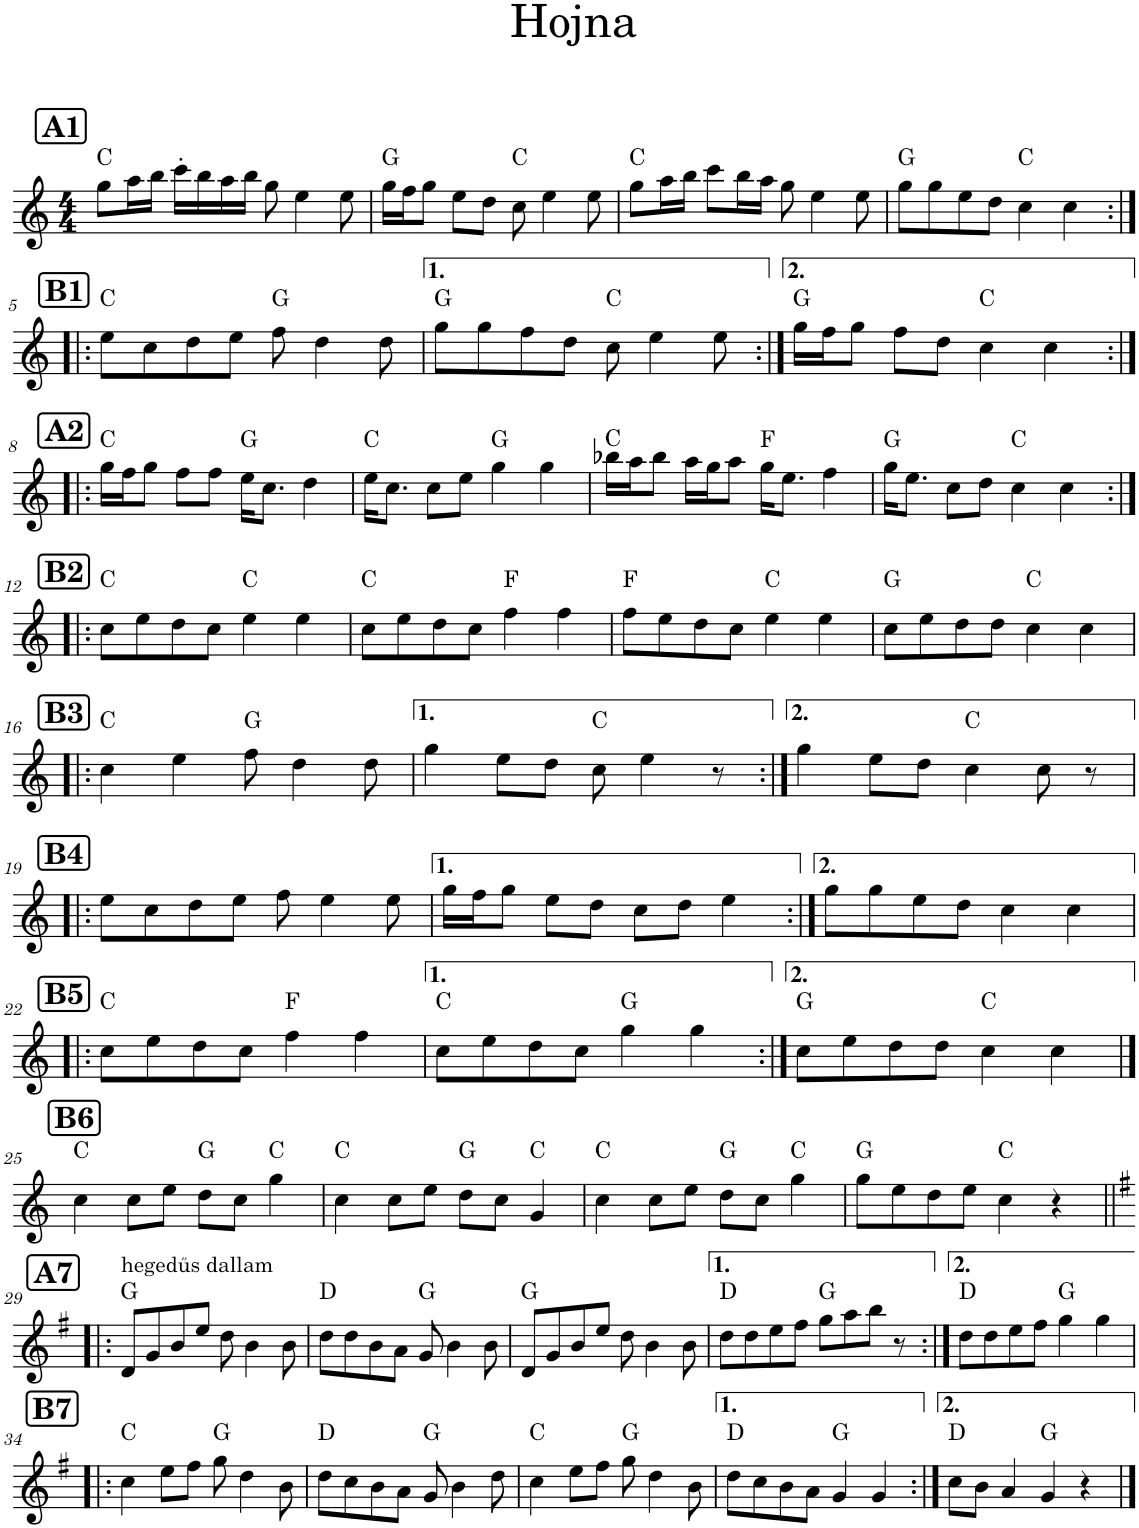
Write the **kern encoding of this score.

**kern	**harte
*part1	*part1
*staff1	*
*I"Piano	*
*I'Pno.	*
*clefG2	*
*k[]	*
*M4/4	*
!!LO:REH:place=s1:a:B:cj:fs=14:t=A1
=1	=1
8gg\L	C:maj
16aa\L	.
16bb\JJ	.
16ccc'\LL	.
16bb\	.
16aa\	.
16bb\JJ	.
8gg\	.
4ee\	.
8ee\	.
=2	=2
16gg\LL	G:maj
16ff\J	.
8gg\J	.
8ee\L	.
8dd\J	.
8cc\	C:maj
4ee\	.
8ee\	.
=3	=3
8gg\L	C:maj
16aa\L	.
16bb\JJ	.
8ccc\L	.
16bb\L	.
16aa\JJ	.
8gg\	.
4ee\	.
8ee\	.
=4	=4
8gg\L	G:maj
8gg\	.
8ee\	.
8dd\J	.
4cc\	C:maj
4cc\	.
!!LO:LB:g=z
!!LO:REH:place=s1:a:B:cj:fs=14:t=B1
=5:|!|:	=5:|!|:
8ee\L	C:maj
8cc\	.
8dd\	.
8ee\J	.
8ff\	G:maj
4dd\	.
8dd\	.
=6	=6
8gg\L	G:maj
8gg\	.
8ff\	.
8dd\J	.
8cc\	C:maj
4ee\	.
8ee\	.
=7:|!	=7:|!
16gg\LL	G:maj
16ff\J	.
8gg\J	.
8ff\L	.
8dd\J	.
4cc\	C:maj
4cc\	.
!!LO:LB:g=z
!!LO:REH:place=s1:a:B:cj:fs=14:t=A2
=8:|!|:	=8:|!|:
16gg\LL	C:maj
16ff\J	.
8gg\J	.
8ff\L	.
8ff\J	.
16ee\KL	G:maj
8.cc\J	.
4dd\	.
=9	=9
16ee\KL	C:maj
8.cc\J	.
8cc\L	.
8ee\J	.
4gg\	G:maj
4gg\	.
=10	=10
16bb-X\LL	C:maj
16aa\J	.
8bb-\J	.
16aa\LL	.
16gg\J	.
8aa\J	.
16gg\KL	F:maj
8.ee\J	.
4ff\	.
=11	=11
16gg\KL	G:maj
8.ee\J	.
8cc\L	.
8dd\J	.
4cc\	C:maj
4cc\	.
!!LO:LB:g=z
!!LO:REH:place=s1:a:B:cj:fs=14:t=B2
=12:|!|:	=12:|!|:
8cc\L	C:maj
8ee\	.
8dd\	.
8cc\J	.
4ee\	C:maj
4ee\	.
=13	=13
8cc\L	C:maj
8ee\	.
8dd\	.
8cc\J	.
4ff\	F:maj
4ff\	.
=14	=14
8ff\L	F:maj
8ee\	.
8dd\	.
8cc\J	.
4ee\	C:maj
4ee\	.
=15	=15
8cc\L	G:maj
8ee\	.
8dd\	.
8dd\J	.
4cc\	C:maj
4cc\	.
!!LO:LB:g=z
!!LO:REH:place=s1:a:B:cj:fs=14:t=B3
=16!|:	=16!|:
4cc\	C:maj
4ee\	.
8ff\	G:maj
4dd\	.
8dd\	.
=17	=17
4gg\	.
8ee\L	.
8dd\J	.
8cc\	C:maj
4ee\	.
8r	.
=18:|!	=18:|!
4gg\	.
8ee\L	.
8dd\J	.
4cc\	C:maj
8cc\	.
8r	.
!!LO:LB:g=z
!!LO:REH:place=s1:a:B:cj:fs=14:t=B4
=19!|:	=19!|:
8ee\L	.
8cc\	.
8dd\	.
8ee\J	.
8ff\	.
4ee\	.
8ee\	.
=20	=20
16gg\LL	.
16ff\J	.
8gg\J	.
8ee\L	.
8dd\J	.
8cc\L	.
8dd\J	.
4ee\	.
=21:|!	=21:|!
8gg\L	.
8gg\	.
8ee\	.
8dd\J	.
4cc\	.
4cc\	.
!!LO:LB:g=z
!!LO:REH:place=s1:a:B:cj:fs=14:t=B5
=22!|:	=22!|:
8cc\L	C:maj
8ee\	.
8dd\	.
8cc\J	.
4ff\	F:maj
4ff\	.
=23	=23
8cc\L	C:maj
8ee\	.
8dd\	.
8cc\J	.
4gg\	G:maj
4gg\	.
=24:|!	=24:|!
8cc\L	G:maj
8ee\	.
8dd\	.
8dd\J	.
4cc\	C:maj
4cc\	.
!!LO:LB:g=z
!!LO:REH:place=s1:a:B:cj:fs=14:t=B6
==25	==25
4cc\	C:maj
8cc\L	.
8ee\J	.
8dd\L	G:maj
8cc\J	.
4gg\	C:maj
=26	=26
4cc\	C:maj
8cc\L	.
8ee\J	.
8dd\L	G:maj
8cc\J	.
4g/	C:maj
=27	=27
4cc\	C:maj
8cc\L	.
8ee\J	.
8dd\L	G:maj
8cc\J	.
4gg\	C:maj
=28	=28
8gg\L	G:maj
8ee\	.
8dd\	.
8ee\J	.
4cc\	C:maj
4r	.
!!LO:LB:g=z
!!LO:REH:place=s1:a:B:cj:fs=14:t=A7
=29!|:	=29!|:
*k[f#]	*
!LO:TX:a:t=hegedűs dallam	!
8d/L	G:maj
8g/	.
8b/	.
8ee/J	.
8dd\	.
4b\	.
8b\	.
=30	=30
8dd\L	D:maj
8dd\	.
8b\	.
8a\J	.
8g/	G:maj
4b\	.
8b\	.
=31	=31
8d/L	G:maj
8g/	.
8b/	.
8ee/J	.
8dd\	.
4b\	.
8b\	.
=32	=32
8dd\L	D:maj
8dd\	.
8ee\	.
8ff#\J	.
8gg\L	G:maj
8aa\	.
8bb\J	.
8r	.
=33:|!	=33:|!
8dd\L	D:maj
8dd\	.
8ee\	.
8ff#\J	.
4gg\	G:maj
4gg\	.
!!LO:LB:g=z
!!LO:REH:place=s1:a:B:cj:fs=14:t=B7
=34!|:	=34!|:
4cc\	C:maj
8ee\L	.
8ff#\J	.
8gg\	G:maj
4dd\	.
8b\	.
=35	=35
8dd\L	D:maj
8cc\	.
8b\	.
8a\J	.
8g/	G:maj
4b\	.
8dd\	.
=36	=36
4cc\	C:maj
8ee\L	.
8ff#\J	.
8gg\	G:maj
4dd\	.
8b\	.
=37	=37
8dd\L	D:maj
8cc\	.
8b\	.
8a\J	.
4g/	G:maj
4g/	.
=38:|!	=38:|!
8cc\L	D:maj
8b\J	.
4a/	.
4g/	G:maj
4r	.
==	==
*-	*-
